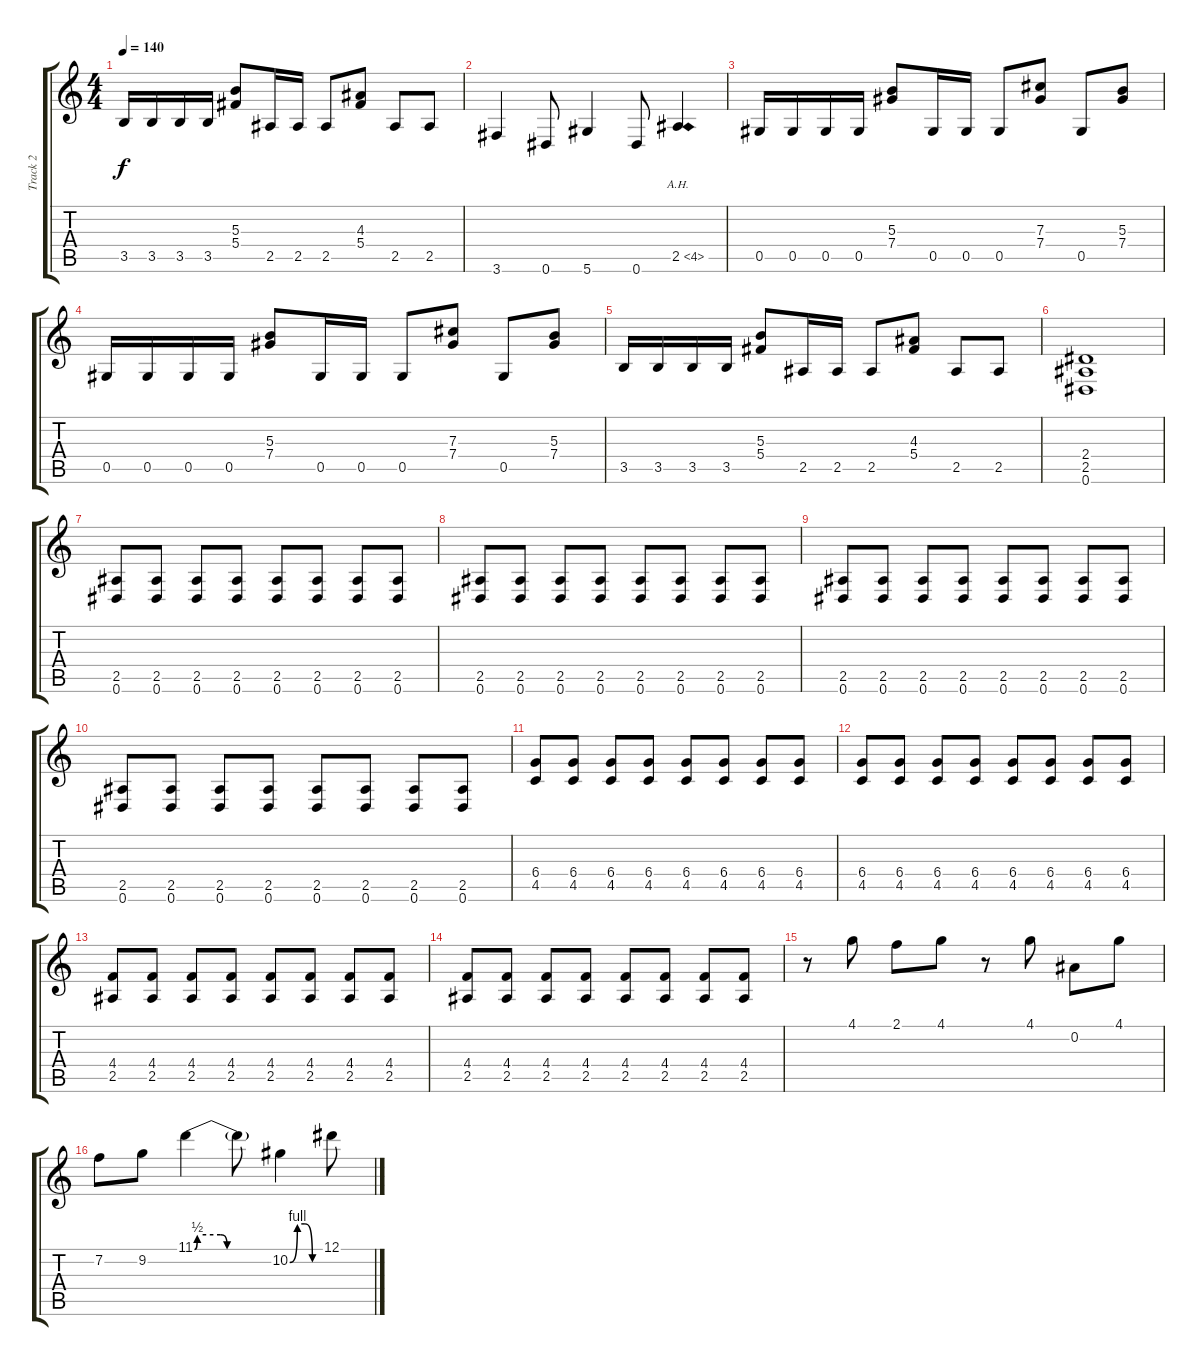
\track ("Track 2" "Track 2") {instrument distortionguitar}
\staff {score tabs}
\tuning (Eb4 Bb3 Gb3 Db3 Ab2 Eb2) {hide}
\ts (4 4)
\tempo 140
\clef g2
\ks c
3.5.16{dy f} 3.5.16 3.5.16 3.5.16 (5.3 5.4).8 2.5.16 2.5.16 2.5.8 (4.3 5.4).8 2.5.8 2.5.8 |
3.6.4 0.6.8 5.6.4 0.6.8 2.5{ah 2}.4 |
0.5.16 0.5.16 0.5.16 0.5.16 (5.3 7.4).8 0.5.16 0.5.16 0.5.8 (7.3 7.4).8 0.5.8 (5.3 7.4).8 |
0.5.16 0.5.16 0.5.16 0.5.16 (5.3 7.4).8 0.5.16 0.5.16 0.5.8 (7.3 7.4).8 0.5.8 (5.3 7.4).8 |
3.5.16 3.5.16 3.5.16 3.5.16 (5.3 5.4).8 2.5.16 2.5.16 2.5.8 (4.3 5.4).8 2.5.8 2.5.8 |
(2.4 2.5 0.6).1 |
(2.5 0.6).8{volume 8} (2.5 0.6).8 (2.5 0.6).8 (2.5 0.6).8 (2.5 0.6).8 (2.5 0.6).8 (2.5 0.6).8 (2.5 0.6).8 |
(2.5 0.6).8 (2.5 0.6).8 (2.5 0.6).8 (2.5 0.6).8 (2.5 0.6).8 (2.5 0.6).8 (2.5 0.6).8 (2.5 0.6).8 |
(2.5 0.6).8 (2.5 0.6).8 (2.5 0.6).8 (2.5 0.6).8 (2.5 0.6).8 (2.5 0.6).8 (2.5 0.6).8 (2.5 0.6).8 |
(2.5 0.6).8 (2.5 0.6).8 (2.5 0.6).8 (2.5 0.6).8 (2.5 0.6).8 (2.5 0.6).8 (2.5 0.6).8 (2.5 0.6).8 |
(6.4 4.5).8 (6.4 4.5).8 (6.4 4.5).8 (6.4 4.5).8 (6.4 4.5).8 (6.4 4.5).8 (6.4 4.5).8 (6.4 4.5).8 |
(6.4 4.5).8 (6.4 4.5).8 (6.4 4.5).8 (6.4 4.5).8 (6.4 4.5).8 (6.4 4.5).8 (6.4 4.5).8 (6.4 4.5).8 |
(4.4 2.5).8 (4.4 2.5).8 (4.4 2.5).8 (4.4 2.5).8 (4.4 2.5).8 (4.4 2.5).8 (4.4 2.5).8 (4.4 2.5).8 |
(4.4 2.5).8 (4.4 2.5).8 (4.4 2.5).8 (4.4 2.5).8 (4.4 2.5).8 (4.4 2.5).8 (4.4 2.5).8 (4.4 2.5).8 |
r.8{volume 12} 4.1.8 2.1.8 4.1.8 r.8 4.1.8 0.2.8 4.1.8 |
7.2.8 9.2.8 11.1{be (custom 0 0 2 2 20 2 25 0 60 0)}.4 11.1{t}.8 10.2{be (custom 0 0 15 4 30 4 45 0 60 0)}.4 12.1.8
